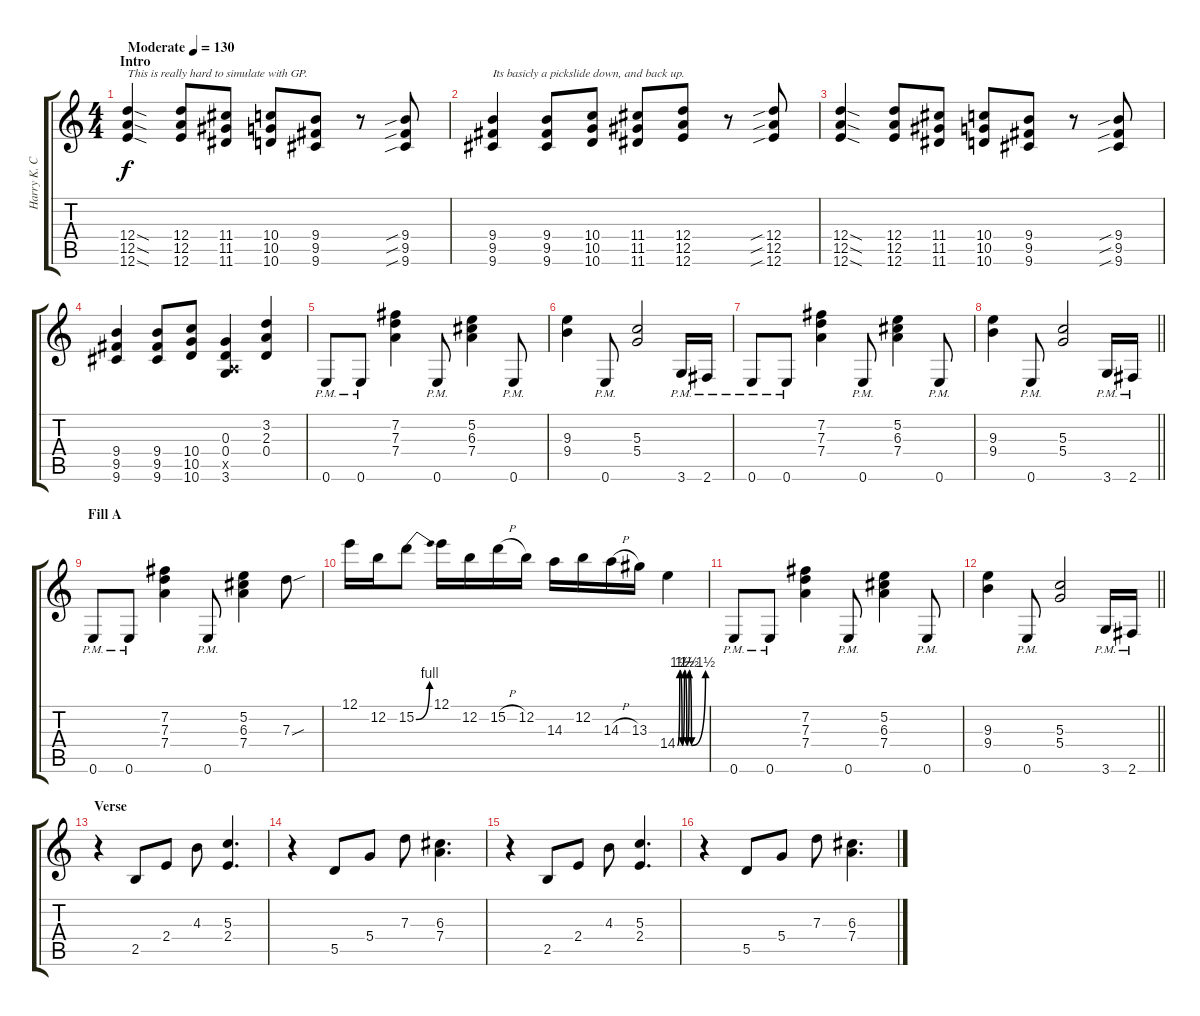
\track ("Harry K. Cody" "Harry K. C") {instrument distortionguitar}
\staff {score tabs}
\tuning (E4 B3 G3 D3 A2 E2) {hide}
\ts (4 4)
\section ("" "Intro")
\tempo (130 "Moderate")
\clef g2
\ks c
(12.4{sod} 12.5{sod} 12.6{sod}).4{txt "This is really hard to simulate with GP." dy f instrument guitarfretnoise} (12.4 12.5 12.6).8 (11.4 11.5 11.6).8 (10.4 10.5 10.6).8 (9.4 9.5 9.6).8 r.8 (9.4{sib} 9.5{sib} 9.6{sib}).8 |
(9.4 9.5 9.6).4{txt "Its basicly a pickslide down, and back up."} (9.4 9.5 9.6).8 (10.4 10.5 10.6).8 (11.4 11.5 11.6).8 (12.4 12.5 12.6).8 r.8 (12.4{sib} 12.5{sib} 12.6{sib}).8 |
(12.4{sod} 12.5{sod} 12.6{sod}).4 (12.4 12.5 12.6).8 (11.4 11.5 11.6).8 (10.4 10.5 10.6).8 (9.4 9.5 9.6).8 r.8 (9.4{sib} 9.5{sib} 9.6{sib}).8 |
(9.4 9.5 9.6).4 (9.4 9.5 9.6).8 (10.4 10.5 10.6).8 (0.3 0.4 0.5{x} 3.6).4{instrument distortionguitar} (3.2 2.3 0.4).4 |
0.6{pm}.8 0.6{pm}.8 (7.2 7.3 7.4).4 0.6{pm}.8 (5.2 6.3 7.4).4 0.6{pm}.8 |
(9.3 9.4).4 0.6{pm}.8 (5.3 5.4).2 3.6{pm}.16 2.6{pm}.16 |
0.6{pm}.8 0.6{pm}.8 (7.2 7.3 7.4).4 0.6{pm}.8 (5.2 6.3 7.4).4 0.6{pm}.8 |
\barLineRight lightlight
(9.3 9.4).4 0.6{pm}.8 (5.3 5.4).2 3.6{pm}.16 2.6{pm}.16 |
\section ("" "Fill A")
0.6{pm}.8 0.6{pm}.8 (7.2 7.3 7.4).4 0.6{pm}.8 (5.2 6.3 7.4).4 7.3{sou}.8 |
12.1.16 12.2.16 15.2{be (bend 0 0 60 4)}.8 12.1.16 12.2.16 15.2{h}.16 12.2.16 14.3.16 12.2.16 14.3{h}.16 13.3.16 14.4{be (custom 0 0 5 6 10 0 15 6 20 0 25 6 30 0 60 6)}.4{instrument guitarharmonics} |
0.6{pm}.8{instrument distortionguitar} 0.6{pm}.8 (7.2 7.3 7.4).4 0.6{pm}.8 (5.2 6.3 7.4).4 0.6{pm}.8 |
\barLineRight lightlight
(9.3 9.4).4 0.6{pm}.8 (5.3 5.4).2 3.6{pm}.16 2.6{pm}.16 |
\section ("" "Verse")
r.4 2.5.8 2.4.8 4.3.8 (5.3 2.4).4{d} |
r.4 5.5.8 5.4.8 7.3.8 (6.3 7.4).4{d} |
r.4 2.5.8 2.4.8 4.3.8 (5.3 2.4).4{d} |
r.4 5.5.8 5.4.8 7.3.8 (6.3 7.4).4{d}
